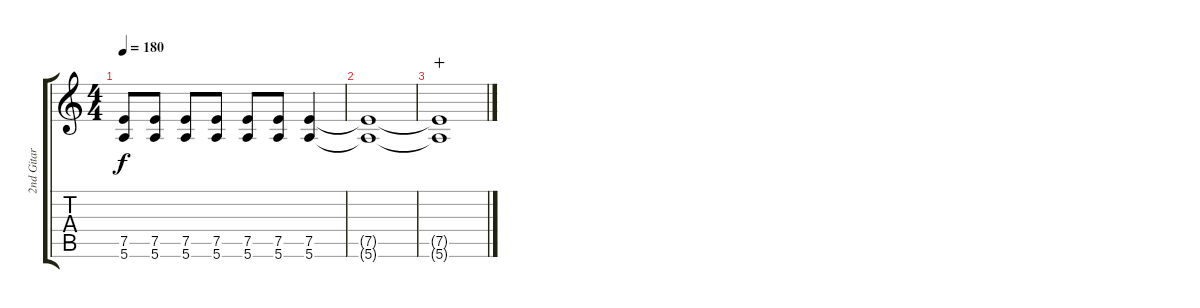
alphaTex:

\track ("2nd Gitar" "2nd Gitar") {instrument distortionguitar}
\staff {score tabs}
\tuning (E4 B3 G3 D3 A2 E2) {hide}
\ts (4 4)
\tempo 180
\clef g2
\ks c
(7.5 5.6).8{dy f} (7.5 5.6).8 (7.5 5.6).8 (7.5 5.6).8 (7.5 5.6).8 (7.5 5.6).8 (7.5 5.6).4 |
(7.5{t} 5.6{t}).1 |
(7.5{t} 5.6{t}).1{wahc}
